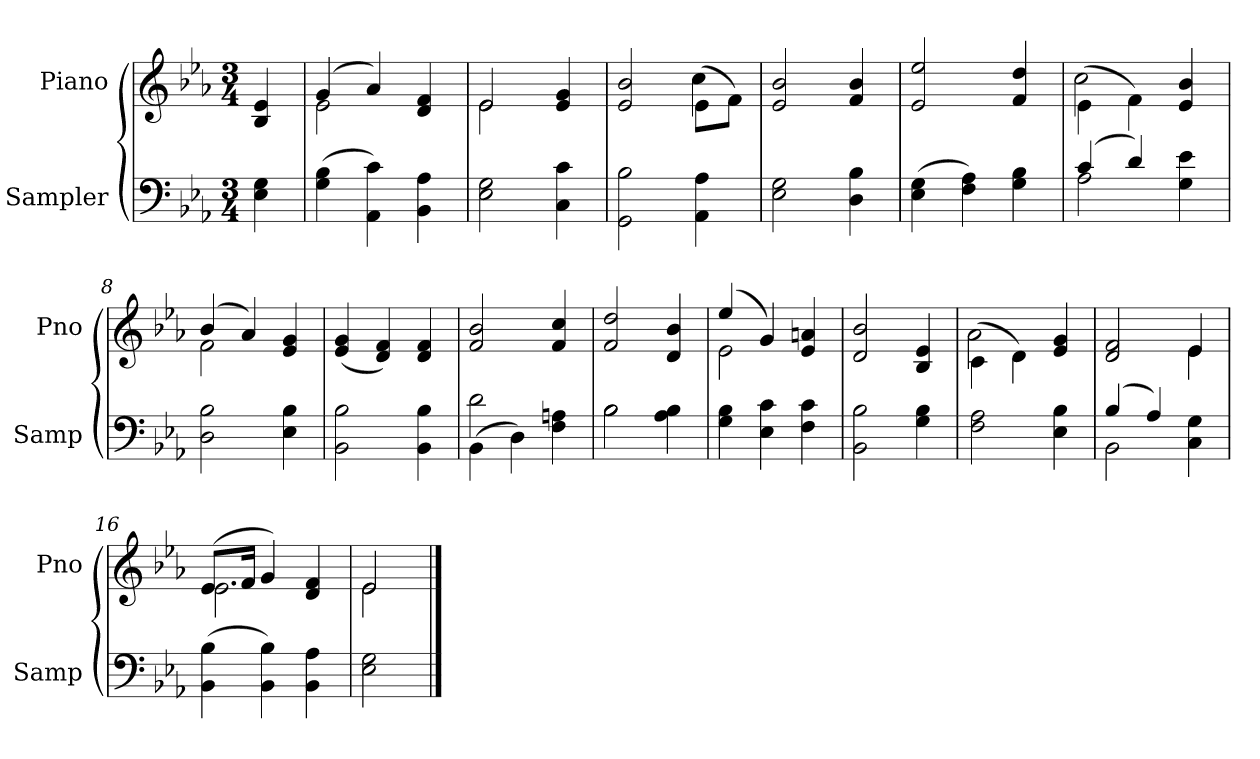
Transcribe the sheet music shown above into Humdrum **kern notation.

**kern	**kern
*part2	*part1
*staff2	*staff1
*I"Sampler	*I"Piano
*I'Samp	*I'Pno
*clefF4	*clefG2
*k[b-e-a-]	*k[b-e-a-]
*E-:	*E-:
*M3/4	*M3/4
=1	=1
4E- 4G	4B- 4e-
=2	=2
*	*^
(4G 4B-	(4g/	2e-
4AA- 4c)	4a-/)	.
4BB- 4A-	4d 4f	4ryy
=3	=3	=3
2E- 2G	2e-/	2e-
4C 4c	4e- 4g	4ryy
=4	=4	=4
2GG 2B-	2e- 2b-	2ryy
4AA- 4A-	(8e-\L	4cc
.	8f\J)	.
*	*v	*v
=5	=5
2E- 2G	2e- 2b-
4D 4B-	4f 4b-
=6	=6
(4E- 4G	2e-/ 2ee-/
4F 4A-)	.
4G 4B-	4f 4dd
=7	=7
*^	*^
(4c/	2A-	(4e-\	2cc
4d/)	.	4f\)	.
4G 4e-	4ryy	4e- 4b-	4ryy
*v	*v	*	*
=8	=8	=8
2D 2B-	(4b-/	2f
.	4a-/)	.
4E- 4B-	4e- 4g	4ryy
*	*v	*v
=9	=9
2BB- 2B-	(4e- 4g
.	4d 4f)
4BB- 4B-	4d 4f
=10	=10
*^	*
(4BB-\	2d	2f 2b-
4D\)	.	.
4F 4An	4ryy	4f 4cc
=11	=11	=11
2B-\	2B-	2f 2dd
4A- 4B-	4ryy	4d 4b-
*v	*v	*
=12	=12
*	*^
4G 4B-	(4ee-/	2e-
4E- 4c	4g/)	.
4F 4c	4e- 4an	4ryy
*	*v	*v
=13	=13
2BB- 2B-	2d 2b-
4G 4B-	4B- 4e-
=14	=14
*	*^
2F 2A-	(4c\	2a-
.	4d\)	.
4E- 4B-	4e- 4g	4ryy
=15	=15	=15
*^	*	*
(4B-/	2BB-	2d 2f	2ryy
4A-/)	.	.	.
4C 4G	4ryy	4e-/	4e-
*v	*v	*	*
=16	=16	=16
(4BB- 4B-	(8.e-/L	2.e-
.	16f/Jk	.
4BB- 4B-)	4g)	.
4BB- 4A-	4d 4f	.
=17	=17	=17
2E-\ 2G\	2e-/	2e-
*	*v	*v
==	==
*-	*-
